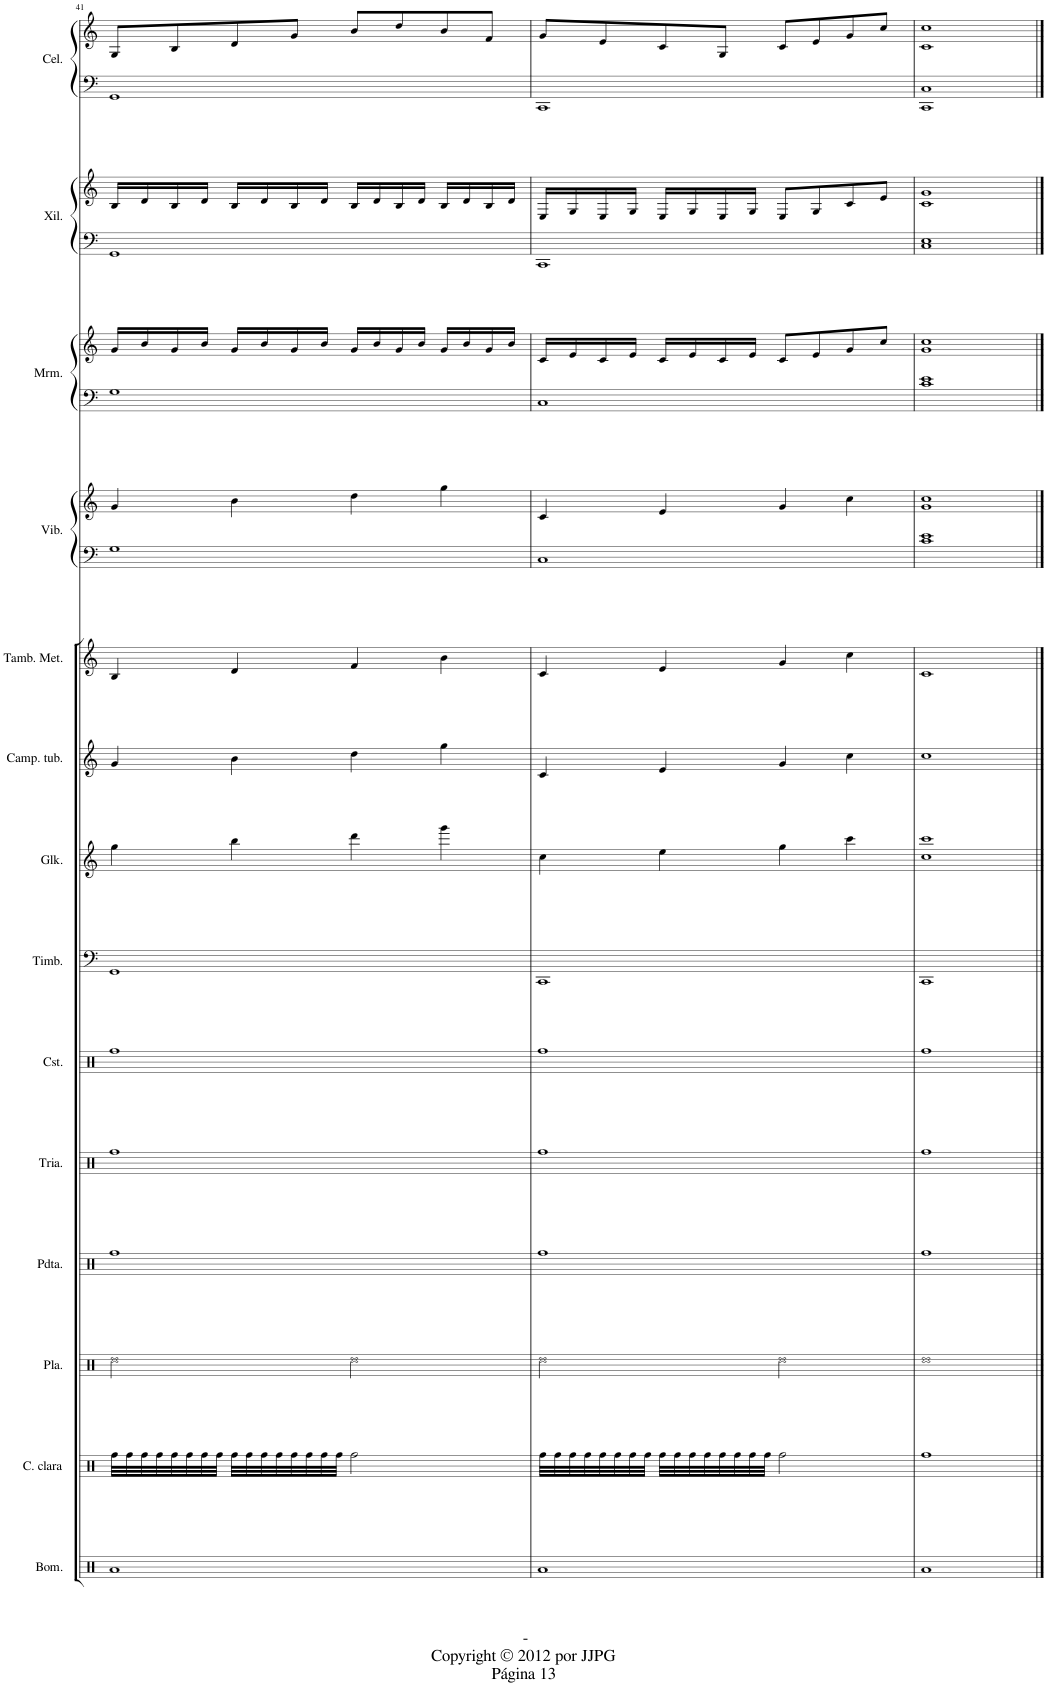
**kern	**kern	**kern	**kern	**kern	**kern	**kern	**kern	**kern	**kern	**kern	**kern	**kern	**kern	**kern	**kern	**kern	**kern
*part14	*part13	*part12	*part11	*part10	*part9	*part8	*part7	*part6	*part5	*part4	*part4	*part3	*part3	*part2	*part2	*part1	*part1
*staff18	*staff17	*staff16	*staff15	*staff14	*staff13	*staff12	*staff11	*staff10	*staff9	*staff8	*staff7	*staff6	*staff5	*staff4	*staff3	*staff2	*staff1
*I"Bombo	*I"Caja clara	*I"Platillos	*I"Pandereta	*I"Triángulo	*I"Castañuelas	*I"Timbales	*I"Glockenspiel	*I"Campanas tubulares	*I"Tambores Metálicos	*I"Vibráfono	*	*I"Marimba	*	*I"Xilófono	*	*I"Celesta	*
*I'Bom.	*I'C. clara	*I'Pla.	*I'Pdta.	*	*I'Cst.	*I'Timb.	*I'Glk.	*I'Camp. tub.	*I'Tamb. Met.	*I'Vib.	*	*I'Mrm.	*	*I'Xil.	*	*I'Cel.	*
!!LO:PB:g=z
*clefX	*clefX	*clefX	*clefX	*clefX	*clefX	*clefF4	*clefG2	*clefG2	*clefG2	*clefF4	*clefG2	*clefF4	*clefG2	*clefF4	*clefG2	*clefF4	*clefG2
*	*	*	*	*	*	*	*Trd-14c-24	*	*	*	*	*	*	*Trd-7c-12	*Trd-7c-12	*Trd-7c-12	*Trd-7c-12
*k[]	*k[]	*k[]	*k[]	*k[]	*k[]	*k[]	*k[]	*k[]	*k[]	*k[]	*k[]	*k[]	*k[]	*k[]	*k[]	*k[]	*k[]
*M4/4	*M4/4	*M4/4	*M4/4	*M4/4	*M4/4	*M4/4	*M4/4	*M4/4	*M4/4	*M4/4	*M4/4	*M4/4	*M4/4	*M4/4	*M4/4	*M4/4	*M4/4
=41	=41	=41	=41	=41	=41	=41	=41	=41	=41	=41	=41	=41	=41	=41	=41	=41	=41
1Ra	32Rff\LLL	2Rdd\	1Rff	1Rff	1Rff	1GG	4gg\	4g/	4B/	1G	4g/	1G	16g/LL	1GG	16B/LL	1GG	8G/L
.	32Rff\	.	.	.	.	.	.	.	.	.	.	.	.	.	.	.	.
.	32Rff\	.	.	.	.	.	.	.	.	.	.	.	16b/	.	16d/	.	.
.	32Rff\	.	.	.	.	.	.	.	.	.	.	.	.	.	.	.	.
.	32Rff\	.	.	.	.	.	.	.	.	.	.	.	16g/	.	16B/	.	8B/
.	32Rff\	.	.	.	.	.	.	.	.	.	.	.	.	.	.	.	.
.	32Rff\	.	.	.	.	.	.	.	.	.	.	.	16b/JJ	.	16d/JJ	.	.
.	32Rff\JJJ	.	.	.	.	.	.	.	.	.	.	.	.	.	.	.	.
.	32Rff\LLL	.	.	.	.	.	4bb\	4b\	4d/	.	4b\	.	16g/LL	.	16B/LL	.	8d/
.	32Rff\	.	.	.	.	.	.	.	.	.	.	.	.	.	.	.	.
.	32Rff\	.	.	.	.	.	.	.	.	.	.	.	16b/	.	16d/	.	.
.	32Rff\	.	.	.	.	.	.	.	.	.	.	.	.	.	.	.	.
.	32Rff\	.	.	.	.	.	.	.	.	.	.	.	16g/	.	16B/	.	8g/J
.	32Rff\	.	.	.	.	.	.	.	.	.	.	.	.	.	.	.	.
.	32Rff\	.	.	.	.	.	.	.	.	.	.	.	16b/JJ	.	16d/JJ	.	.
.	32Rff\JJJ	.	.	.	.	.	.	.	.	.	.	.	.	.	.	.	.
.	2Rff\	2Rdd\	.	.	.	.	4ddd\	4dd\	4f/	.	4dd\	.	16g/LL	.	16B/LL	.	8b/L
.	.	.	.	.	.	.	.	.	.	.	.	.	16b/	.	16d/	.	.
.	.	.	.	.	.	.	.	.	.	.	.	.	16g/	.	16B/	.	8dd/
.	.	.	.	.	.	.	.	.	.	.	.	.	16b/JJ	.	16d/JJ	.	.
.	.	.	.	.	.	.	4ggg\	4gg\	4b\	.	4gg\	.	16g/LL	.	16B/LL	.	8b/
.	.	.	.	.	.	.	.	.	.	.	.	.	16b/	.	16d/	.	.
.	.	.	.	.	.	.	.	.	.	.	.	.	16g/	.	16B/	.	8f/J
.	.	.	.	.	.	.	.	.	.	.	.	.	16b/JJ	.	16d/JJ	.	.
=42	=42	=42	=42	=42	=42	=42	=42	=42	=42	=42	=42	=42	=42	=42	=42	=42	=42
1Ra	32Rff\LLL	2Rdd\	1Rff	1Rff	1Rff	1CC	4cc\	4c/	4c/	1C	4c/	1C	16c/LL	1CC	16E/LL	1CC	8g/L
.	32Rff\	.	.	.	.	.	.	.	.	.	.	.	.	.	.	.	.
.	32Rff\	.	.	.	.	.	.	.	.	.	.	.	16e/	.	16G/	.	.
.	32Rff\	.	.	.	.	.	.	.	.	.	.	.	.	.	.	.	.
.	32Rff\	.	.	.	.	.	.	.	.	.	.	.	16c/	.	16E/	.	8e/
.	32Rff\	.	.	.	.	.	.	.	.	.	.	.	.	.	.	.	.
.	32Rff\	.	.	.	.	.	.	.	.	.	.	.	16e/JJ	.	16G/JJ	.	.
.	32Rff\JJJ	.	.	.	.	.	.	.	.	.	.	.	.	.	.	.	.
.	32Rff\LLL	.	.	.	.	.	4ee\	4e/	4e/	.	4e/	.	16c/LL	.	16E/LL	.	8c/
.	32Rff\	.	.	.	.	.	.	.	.	.	.	.	.	.	.	.	.
.	32Rff\	.	.	.	.	.	.	.	.	.	.	.	16e/	.	16G/	.	.
.	32Rff\	.	.	.	.	.	.	.	.	.	.	.	.	.	.	.	.
.	32Rff\	.	.	.	.	.	.	.	.	.	.	.	16c/	.	16E/	.	8G/J
.	32Rff\	.	.	.	.	.	.	.	.	.	.	.	.	.	.	.	.
.	32Rff\	.	.	.	.	.	.	.	.	.	.	.	16e/JJ	.	16G/JJ	.	.
.	32Rff\JJJ	.	.	.	.	.	.	.	.	.	.	.	.	.	.	.	.
.	2Rff\	2Rdd\	.	.	.	.	4gg\	4g/	4g/	.	4g/	.	8c/L	.	8E/L	.	8c/L
.	.	.	.	.	.	.	.	.	.	.	.	.	8e/	.	8G/	.	8e/
.	.	.	.	.	.	.	4ccc\	4cc\	4cc\	.	4cc\	.	8g/	.	8c/	.	8g/
.	.	.	.	.	.	.	.	.	.	.	.	.	8cc/J	.	8e/J	.	8cc/J
=43	=43	=43	=43	=43	=43	=43	=43	=43	=43	=43	=43	=43	=43	=43	=43	=43	=43
1Ra	1Rff	1Rdd	1Rff	1Rff	1Rff	1CC	1cc 1ccc	1cc	1c	1c 1e	1g 1cc	1c 1e	1g 1cc	1C 1E	1c 1g	1CC 1C	1c 1cc
==	==	==	==	==	==	==	==	==	==	==	==	==	==	==	==	==	==
*-	*-	*-	*-	*-	*-	*-	*-	*-	*-	*-	*-	*-	*-	*-	*-	*-	*-
